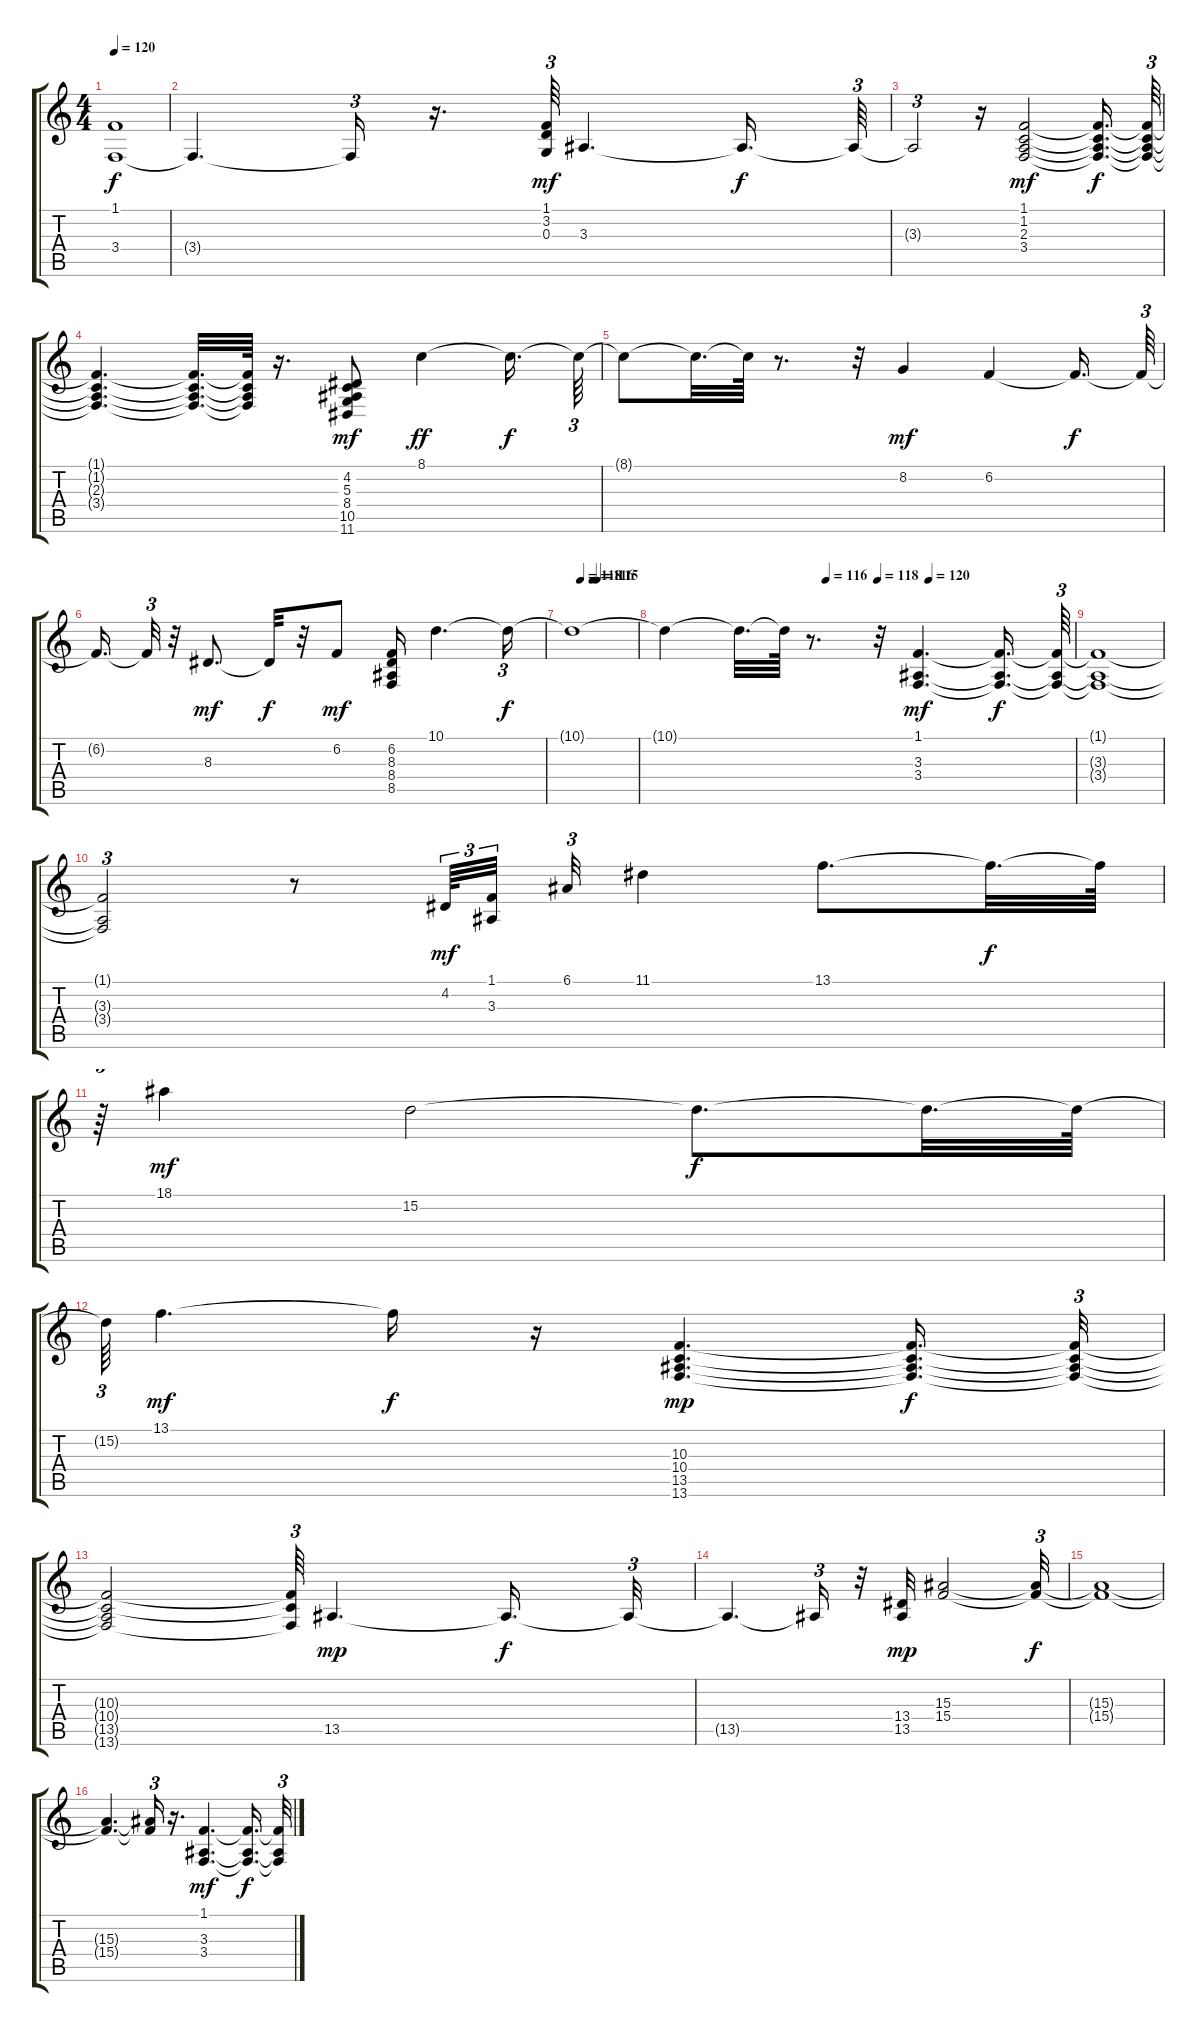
\track "" {instrument pad2warm}
\staff {score tabs}
\tuning (E4 B3 G3 D3 A2 E2) {hide}
\ts (4 4)
\tempo 120
\clef g2
\ks c
(1.1{t} 3.4{t}).1{dy f} |
3.4{t}.4{d} 3.4{t}.16{tu (3 2)} r.16{d} (1.1 3.2 0.3).64{tu (3 2) dy mf} 3.3.4{d} 3.3{t}.16{d dy f} 3.3{t}.64{tu (3 2)} |
3.3{t}.2{tu (3 2)} r.16 (1.1 1.2 2.3 3.4).2{dy mf} (1.1{t} 1.2{t} 2.3{t} 3.4{t}).16{d dy f} (1.1{t} 1.2{t} 2.3{t} 3.4{t}).64{tu (3 2)} |
(1.1{t} 1.2{t} 2.3{t} 3.4{t}).4{d} (1.1{t} 1.2{t} 2.3{t} 3.4{t}).32{d} (1.1{t} 1.2{t} 2.3{t} 3.4{t}).64 r.16{d} (4.2 5.3 8.4 10.5 11.6).8{dy mf} 8.1.4{dy ff} 8.1{t}.16{d dy f} 8.1{t}.64{tu (3 2)} |
8.1{t}.8 8.1{t}.32{d} 8.1{t}.64 r.8{d} r.32 8.2.4{dy mf} 6.2.4 6.2{t}.16{d dy f} 6.2{t}.64{tu (3 2)} |
6.2{t}.16{d} 6.2{t}.32{tu (3 2)} r.32 8.3.8{d dy mf} 8.3{t}.32{dy f} r.32 6.2.8{dy mf} (6.2 8.3 8.4 8.5).16 10.1.4{d} 10.1{t}.16{tu (3 2) dy f} |
\tempo (118 0.14583333333333334)
\tempo (116 0.3333333333333333)
\tempo (115 0.3958333333333333)
10.1{t}.1 |
\tempo (116 0.3958333333333333)
\tempo (118 0.5208333333333334)
\tempo (120 0.6458333333333334)
10.1{t}.4 10.1{t}.32{d} 10.1{t}.64 r.8{d} r.32 (1.1 3.3 3.4).4{d dy mf} (1.1{t} 3.3{t} 3.4{t}).16{d dy f} (1.1{t} 3.3{t} 3.4{t}).64{tu (3 2)} |
(1.1{t} 3.3{t} 3.4{t}).1 |
(1.1{t} 3.3{t} 3.4{t}).2{tu (3 2)} r.8 4.2.64{tu (3 2) dy mf} (1.1 3.3).32{tu (3 2) beam splitsecondary} 6.1.32{tu (3 2)} 11.1.4 13.1.8{d} 13.1{t}.32{d dy f} 13.1{t}.64 |
r.64{tu (3 2)} 18.1.4{dy mf} 15.2.2 15.2{t}.8{d dy f} 15.2{t}.32{d} 15.2{t}.64 |
15.2{t}.64{tu (3 2)} 13.1.4{d dy mf} 13.1{t}.16{dy f} r.16 (10.3 10.4 13.5 13.6).4{d dy mp} (10.3{t} 10.4{t} 13.5{t} 13.6{t}).16{d dy f} (10.3{t} 10.4{t} 13.5{t} 13.6{t}).32{tu (3 2)} |
(10.3{t} 10.4{t} 13.5{t} 13.6{t}).2 (10.3{t} 10.4{t} 13.6{t}).64{tu (3 2)} 13.5.4{d dy mp} 13.5{t}.16{d dy f} 13.5{t}.32{tu (3 2)} |
13.5{t}.4{d} 13.5{t}.16{tu (3 2)} r.32 (13.4 13.5).32{dy mp} (15.3 15.4).2 (15.3{t} 15.4{t}).32{tu (3 2) dy f} |
(15.3{t} 15.4{t}).1 |
(15.3{t} 15.4{t}).4{d} (15.3{t} 15.4{t}).16{tu (3 2)} r.16{d} (1.1 3.3 3.4).4{d dy mf} (1.1{t} 3.3{t} 3.4{t}).16{d dy f} (1.1{t} 3.3{t} 3.4{t}).32{tu (3 2)}
